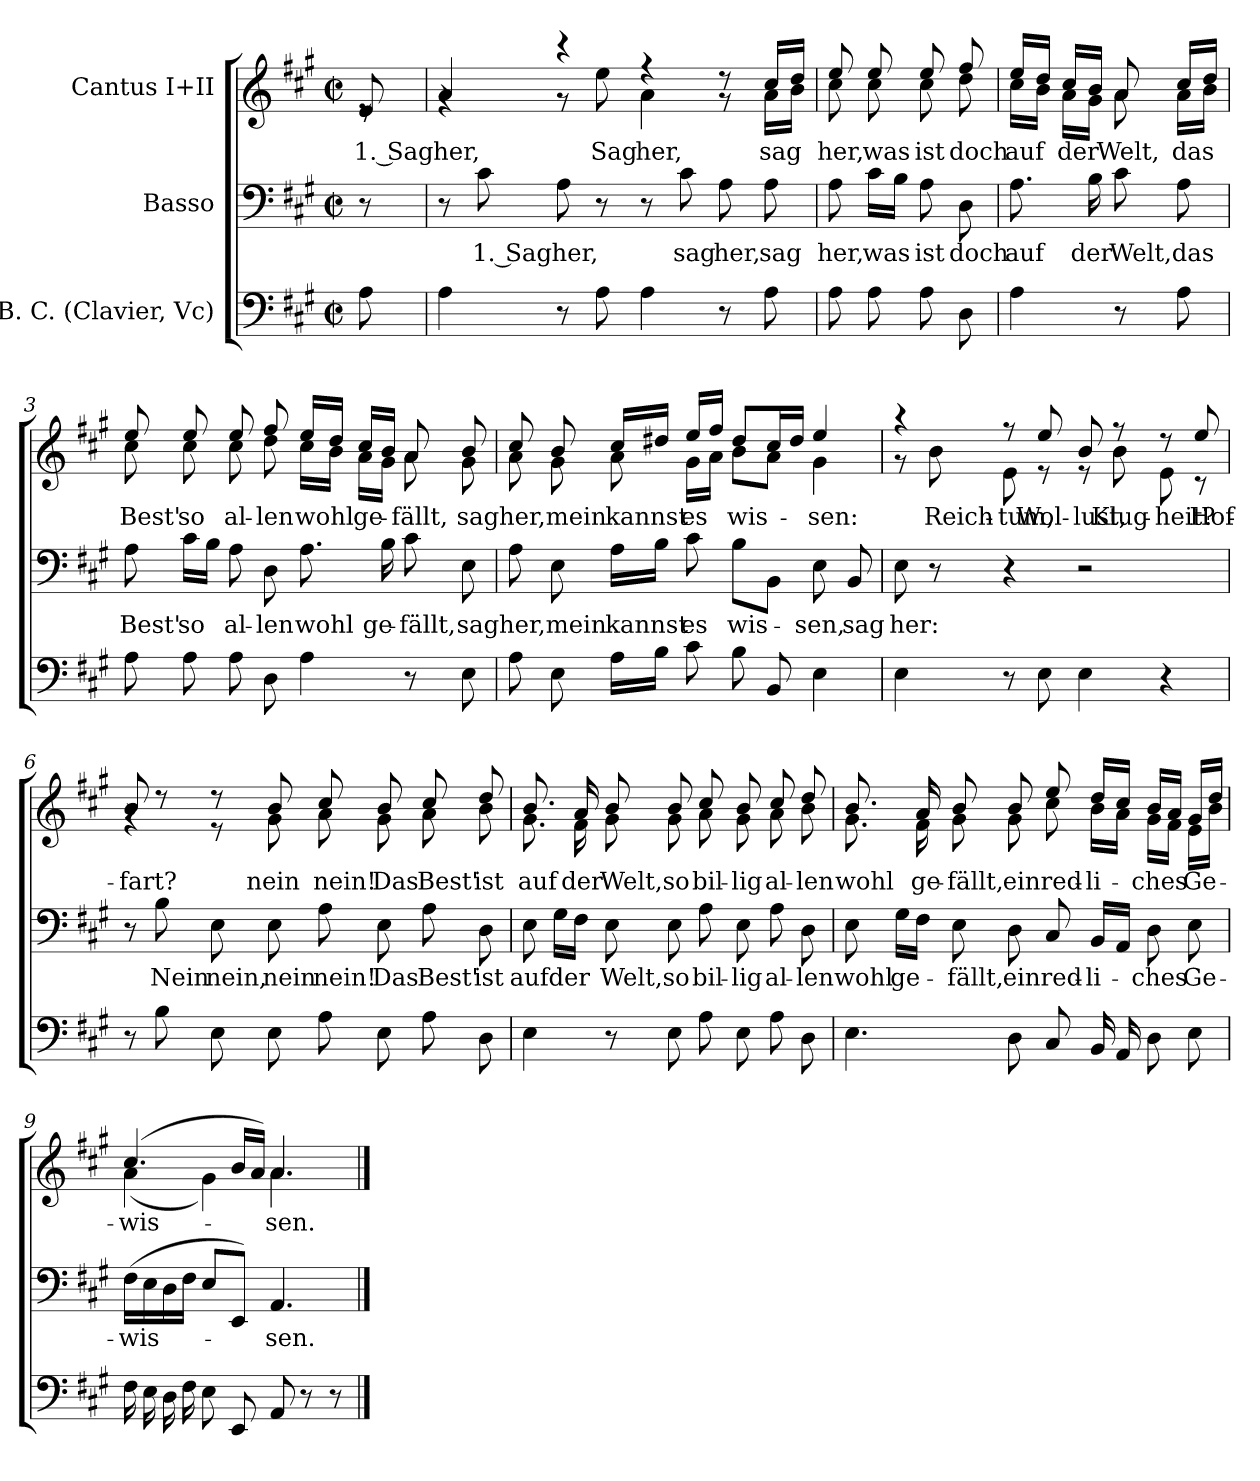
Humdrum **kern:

**kern	**kern	**text	**kern	**text
*part3	*part2	*part2	*part1	*part1
*staff3	*staff2	*staff2	*staff1	*staff1
*I"B. C. (Clavier, Vc)	*I"Basso	*	*I"Cantus I+II	*
*clefF4	*clefF4	*	*clefG2	*
*k[f#c#g#]	*k[f#c#g#]	*	*k[f#c#g#]	*
*M2/2	*M2/2	*	*M2/2	*
*met(c|)	*met(c|)	*	*met(c|)	*
*MM80	*MM80	*	*MM80	*
=	=	=	=	=
!	!	!	!	!LO:LY:b
*	*	*	*^	*
8A\	8r	.	8e/	8re	1. Sag
=1	=1	=1	=1	=1	=1
!	!	!	!	!	!LO:LY:b
4A\	8r	.	4a/	4rg	her,
!	!	!LO:LY:b	!	!	!
.	8c#\	1. Sag	.	.	.
!	!	!LO:LY:b	!	!	!
8r	8A\	her,	4r	8r	.
!	!	!	!	!	!LO:LY:b
8A\	8r	.	.	8ee\	Sag
!	!	!	!	!	!LO:LY:b
4A\	8r	.	4r	4a\	her,
!	!	!LO:LY:b	!	!	!
.	8c#\	sag	.	.	.
!	!	!LO:LY:b	!	!	!
8r	8A\	her,	8r	8r	.
!	!	!LO:LY:b	!	!	!LO:LY:b
8A\	8A\	sag	16cc#/LL	16a\LL	sag
.	.	.	16dd/JJ	16b\JJ	.
=2	=2	=2	=2	=2	=2
!	!	!LO:LY:b	!	!	!LO:LY:b
8A\	8A\	her,	8ee/	8cc#\	her,
!	!	!LO:LY:b	!	!	!LO:LY:b
8A\	16c#\LL	was	8ee/	8cc#\	was
.	16B\JJ	.	.	.	.
!	!	!LO:LY:b	!	!	!LO:LY:b
8A\	8A\	ist	8ee/	8cc#\	ist
!	!	!LO:LY:b	!	!	!LO:LY:b
8D\	8D\	doch	8ff#/	8dd\	doch
!!LO:LB:g=z	!!
=2X1	=2X1	=2X1	=2X1	=2X1	=2X1
!	!	!LO:LY:b	!	!	!LO:LY:b
4A\	8.A\	auf	16ee/LL	16cc#\LL	auf
.	.	.	16dd/JJ	16b\JJ	.
!	!	!	!	!	!LO:LY:b
.	.	.	16cc#/LL	16a\LL	der
!	!	!LO:LY:b	!	!	!
.	16B\	der	16b/JJ	16g#\JJ	.
!	!	!LO:LY:b	!	!	!LO:LY:b
8r	8c#\	Welt,	8a/	8a\	Welt,
!	!	!LO:LY:b	!	!	!LO:LY:b
8A\	8A\	das	16cc#/LL	16a\LL	das
.	.	.	16dd/JJ	16b\JJ	.
=3	=3	=3	=3	=3	=3
!	!	!LO:LY:b	!	!	!LO:LY:b
8A\	8A\	Best'	8ee/	8cc#\	Best'
!	!	!LO:LY:b	!	!	!LO:LY:b
8A\	16c#\LL	so	8ee/	8cc#\	so
.	16B\JJ	.	.	.	.
!	!	!LO:LY:b	!	!	!LO:LY:b
8A\	8A\	al-	8ee/	8cc#\	al-
!	!	!LO:LY:b	!	!	!LO:LY:b
8D\	8D\	-len	8ff#/	8dd\	-len
!	!	!LO:LY:b	!	!	!LO:LY:b
4A\	8.A\	wohl	16ee/LL	16cc#\LL	wohl
.	.	.	16dd/JJ	16b\JJ	.
!	!	!	!	!	!LO:LY:b
.	.	.	16cc#/LL	16a\LL	ge-
!	!	!LO:LY:b	!	!	!
.	16B\	ge-	16b/JJ	16g#\JJ	.
!	!	!LO:LY:b	!	!	!LO:LY:b
8r	8c#\	-fällt,	8a/	8a\	-fällt,
!	!	!LO:LY:b	!	!	!LO:LY:b
8E\	8E\	sag	8b/	8g#\	sag
!!LO:LB:g=z	!!
=4	=4	=4	=4	=4	=4
!	!	!LO:LY:b	!	!	!LO:LY:b
8A\	8A\	her,	8cc#/	8a\	her,
!	!	!LO:LY:b	!	!	!LO:LY:b
8E\	8E\	mein	8b/	8g#\	mein
!	!	!LO:LY:b	!	!	!LO:LY:b
16A\LL	16A\LL	kannst	16cc#/LL	8a\	kannst
16B\JJ	16B\JJ	.	16dd#X/JJ	.	.
!	!	!LO:LY:b	!	!	!LO:LY:b
8c#\	8c#\	es	16ee/LL	16g#\LL	es
.	.	.	16ff#/JJ	16a\JJ	.
!	!	!LO:LY:b	!	!	!LO:LY:b
8B\	8B\L	wis-	8dd#/L	8b\L	wis-
8BB/	8BB\J	.	16cc#/L	8a\J	.
.	.	.	16dd#/JJ	.	.
!	!	!LO:LY:b	!	!	!LO:LY:b
4E\	8E\	-sen,	4ee/	4g#\	-sen:
!	!	!LO:LY:b	!	!	!
.	8BB/	sag	.	.	.
=5	=5	=5	=5	=5	=5
!	!	!LO:LY:b	!	!	!
4E\	8E\	her:	4r	8r	.
!	!	!	!	!	!LO:LY:b
.	8r	.	.	8b\	Reich-
!	!	!	!	!	!LO:LY:b
8r	4r	.	8r	8e\	-tum,
!	!	!	!	!	!LO:LY:b
8E\	.	.	8ee/	8r	Wol-
!	!	!	!	!	!LO:LY:b
4E\	2r	.	8b/	8r	-lust,
!	!	!	!	!	!LO:LY:b
.	.	.	8r	8b\	Klug-
!	!	!	!	!	!LO:LY:b
4r	.	.	8r	8e\	-heit?
!	!	!	!	!	!LO:LY:b
.	.	.	8ee/	8r	Hof-
!!LO:LB:g=z	!!
=6	=6	=6	=6	=6	=6
!	!	!	!	!	!LO:LY:b
8r	8r	.	8b/	4rg	-fart?
!	!	!LO:LY:b	!	!	!
8B\	8B\	Nein	8r	.	.
!	!	!LO:LY:b	!	!	!
8E\	8E\	nein,	8r	8r	.
!	!	!LO:LY:b	!	!	!LO:LY:b
8E\	8E\	nein	8b/	8g#\	nein
!	!	!LO:LY:b	!	!	!LO:LY:b
8A\	8A\	nein!	8cc#/	8a\	nein!
!	!	!LO:LY:b	!	!	!LO:LY:b
8E\	8E\	Das	8b/	8g#\	Das
!	!	!LO:LY:b	!	!	!LO:LY:b
8A\	8A\	Best'	8cc#/	8a\	Best'
!	!	!LO:LY:b	!	!	!LO:LY:b
8D\	8D\	ist	8dd/	8b\	ist
=7	=7	=7	=7	=7	=7
!	!	!LO:LY:b	!	!	!LO:LY:b
4E\	8E\	auf	8.b/	8.g#\	auf
!	!	!LO:LY:b	!	!	!
.	16G#\LL	der	.	.	.
!	!	!	!	!	!LO:LY:b
.	16F#\JJ	.	16a/	16f#\	der
!	!	!LO:LY:b	!	!	!LO:LY:b
8r	8E\	Welt,	8b/	8g#\	Welt,
!	!	!LO:LY:b	!	!	!LO:LY:b
8E\	8E\	so	8b/	8g#\	so
!	!	!LO:LY:b	!	!	!LO:LY:b
8A\	8A\	bil-	8cc#/	8a\	bil-
!	!	!LO:LY:b	!	!	!LO:LY:b
8E\	8E\	-lig	8b/	8g#\	-lig
!	!	!LO:LY:b	!	!	!LO:LY:b
8A\	8A\	al-	8cc#/	8a\	al-
!	!	!LO:LY:b	!	!	!LO:LY:b
8D\	8D\	-len	8dd/	8b\	-len
!!LO:PB:g=z	!!
=8	=8	=8	=8	=8	=8
!	!	!LO:LY:b	!	!	!LO:LY:b
4.E\	8E\	wohl	8.b/	8.g#\	wohl
!	!	!LO:LY:b	!	!	!
.	16G#\LL	ge-	.	.	.
!	!	!	!	!	!LO:LY:b
.	16F#\JJ	.	16a/	16f#\	ge-
!	!	!LO:LY:b	!	!	!LO:LY:b
.	8E\	-fällt,	8b/	8g#\	-fällt,
!	!	!LO:LY:b	!	!	!LO:LY:b
8D\	8D\	ein	8b/	8g#\	ein
!	!	!LO:LY:b	!	!	!LO:LY:b
8C#/	8C#/	red-	8ee/	8cc#\	red-
!	!	!LO:LY:b	!	!	!LO:LY:b
16BB/	16BB/LL	-li-	16dd/LL	16b\LL	-li-
16AA/	16AA/JJ	.	16cc#/JJ	16a\JJ	.
!	!	!LO:LY:b	!	!	!LO:LY:b
8D\	8D\	-ches	16b/LL	16g#\LL	-ches
.	.	.	16a/JJ	16f#\JJ	.
!	!	!LO:LY:b	!	!	!LO:LY:b
8E\	8E\	Ge-	16g#/LL	16e\LL	Ge-
.	.	.	16dd/JJ	16b\JJ	.
=9	=9	=9	=9	=9	=9
!	!	!LO:LY:b	!	!	!LO:LY:b
16F#\	(16F#\LL	-wis-	(4.cc#/	(4a\	-wis-
16E\	16E\	.	.	.	.
16D\	16D\	.	.	.	.
16F#\	16F#\JJ	.	.	.	.
8E\	8E/L	.	.	4g#\)	.
8EE/	8EE/J)	.	16b/LL	.	.
.	.	.	16a/JJ)	.	.
!	!	!LO:LY:b	!	!	!LO:LY:b
8AA/	4.AA/	-sen.	4.a/	4.a\	-sen.
8r	.	.	.	.	.
8r	.	.	.	.	.
*	*	*	*v	*v	*
==	==	==	==	==
*-	*-	*-	*-	*-
